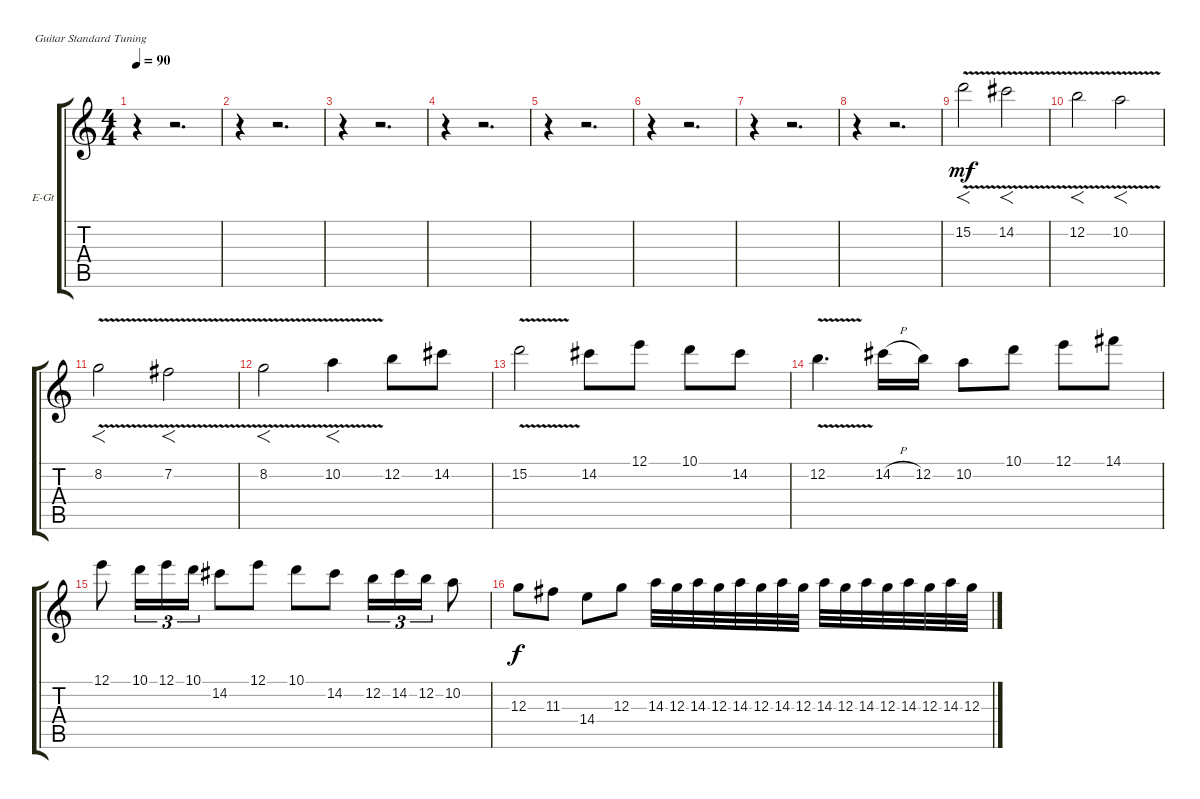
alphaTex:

\bracketExtendMode groupsimilarinstruments
\firstSystemTrackNameOrientation horizontal
\otherSystemsTrackNameOrientation horizontal
\track ("Second Guitar" "E-Gt") {instrument overdrivenguitar}
\staff {score tabs}
\tuning (E4 B3 G3 D3 A2 E2)
\ts (4 4)
\beaming (8 2 2 2 2)
\tempo 90
\clef g2
\ks c
r.4{dy mf instrument overdrivenguitar} r.2{d} |
r.4 r.2{d} |
r.4 r.2{d} |
r.4 r.2{d} |
r.4 r.2{d} |
r.4 r.2{d} |
r.4 r.2{d} |
r.4 r.2{d} |
15.2{v}.2{f} 14.2{v}.2{f} |
12.2{v}.2{f} 10.2{v}.2{f} |
8.2{v}.2{f} 7.2{v}.2{f} |
8.2{v}.2{f} 10.2{v}.4{f} 12.2.8 14.2.8 |
15.2{v}.2 14.2.8 12.1.8 10.1.8 14.2.8 |
12.2{v}.4{d} 14.2{h}.16 12.2.16 10.2.8 10.1.8 12.1.8 14.1.8 |
12.1.8 10.1.16{tu (3 2)} 12.1.16{tu (3 2)} 10.1.16{tu (3 2)} 14.2.8 12.1.8 10.1.8 14.2.8 12.2.16{tu (3 2)} 14.2.16{tu (3 2)} 12.2.16{tu (3 2)} 10.2.8 |
12.3.8{dy f} 11.3.8 14.4.8 12.3.8 14.3.32 12.3.32 14.3.32 12.3.32 14.3.32 12.3.32 14.3.32 12.3.32 14.3.32 12.3.32 14.3.32 12.3.32 14.3.32 12.3.32 14.3.32 12.3.32
